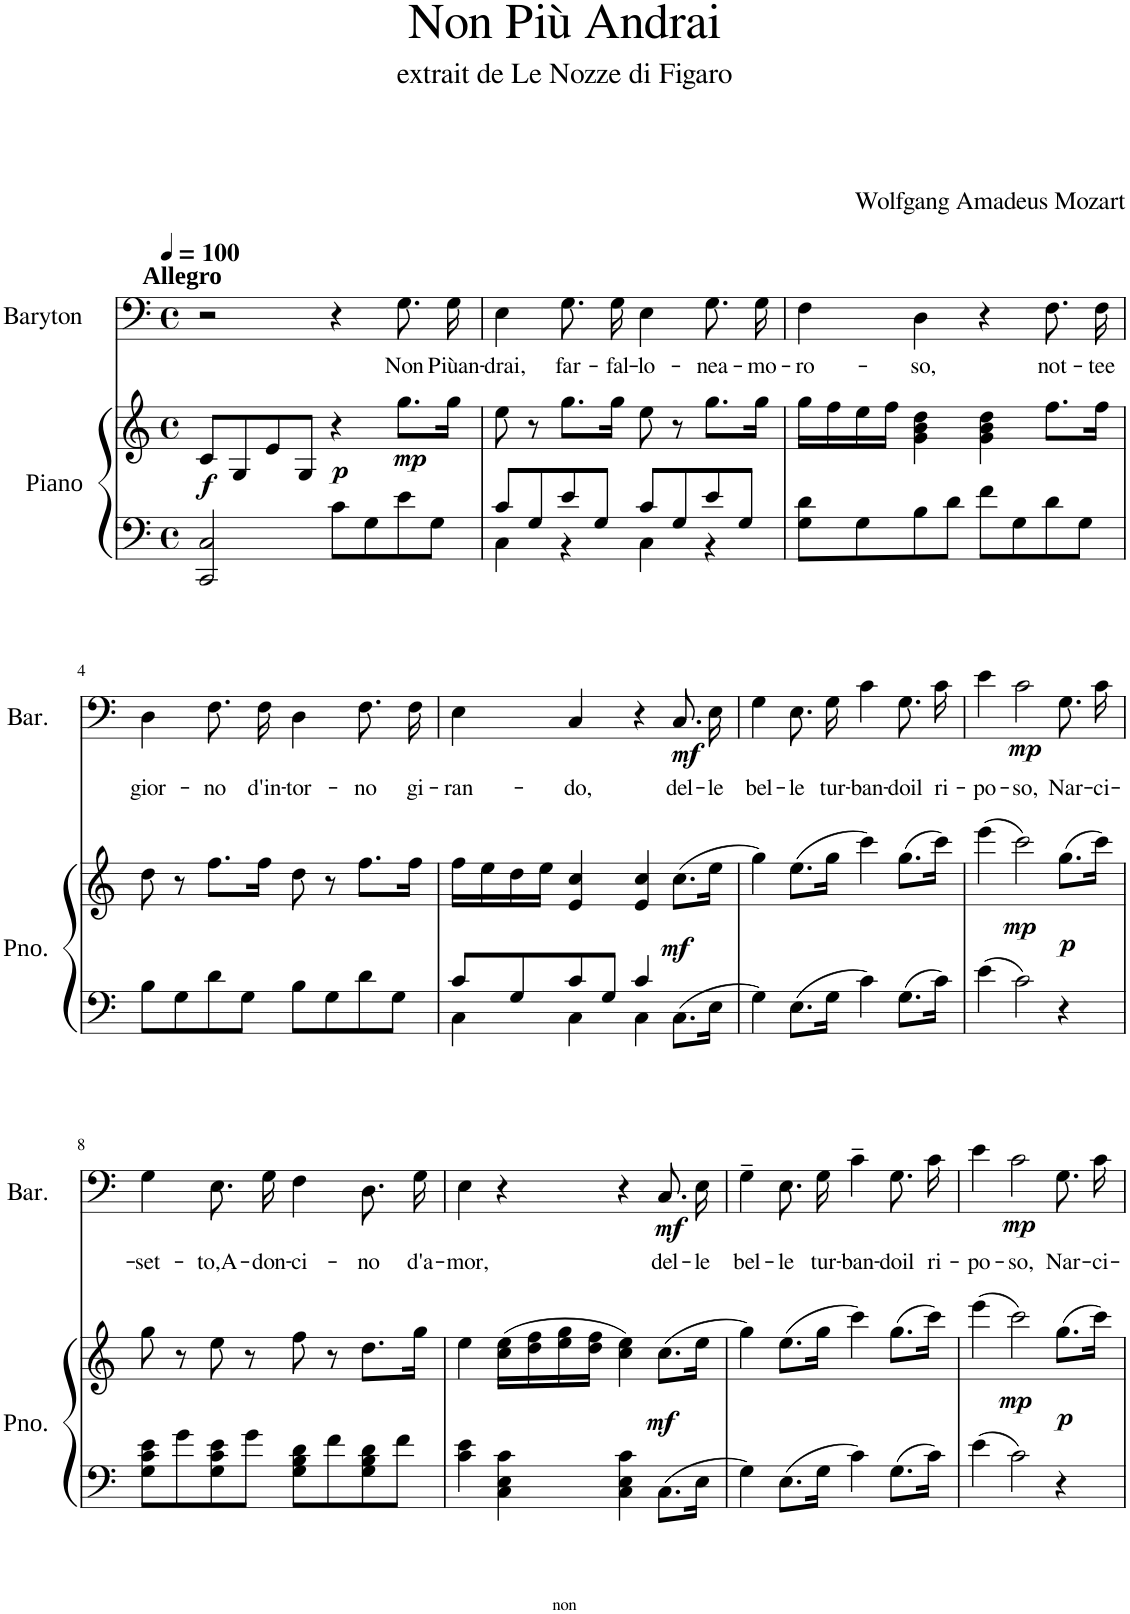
**kern	**kern	**dynam	**kern	**text	**dynam
*part2	*part2	*part2	*part1	*part1	*part1
*staff3	*staff2	*staff2/3	*staff1	*staff1	*staff1
*I"Piano	*	*	*I"Baryton	*	*
*I'Pno.	*	*	*I'Bar.	*	*
*clefF4	*clefG2	*	*clefF4	*	*
*k[]	*k[]	*	*k[]	*	*
*M4/4	*M4/4	*	*M4/4	*	*
*met(c)	*met(c)	*	*met(c)	*	*
*MM100	*MM100	*	*MM100	*	*
=1	=1	=1	=1	=1	=1
!	!	!	!LO:TX:a:B:t=Allegro	!	!
!	!	!LO:DY:b	!	!	!
2CC/ 2C/	8c/L	f	2r	.	.
.	8G/	.	.	.	.
.	8e/	.	.	.	.
.	8G/J	.	.	.	.
!	!	!LO:DY:b	!	!	!
8c\L	4r	p	4r	.	.
8G\	.	.	.	.	.
!	!	!LO:DY:b	!	!LO:LY:b	!
8e\	8.gg\L	mp	8.G\L	Non	.
8G\J	.	.	.	.	.
!	!	!	!	!LO:LY:b	!
.	16gg\Jk	.	16G\Jk	Piùan-	.
=2	=2	=2	=2	=2	=2
*^	*	*	*	*	*
!	!	!	!	!	!LO:LY:b	!
8c/L	4C\	8ee\	.	4E\	-drai,	.
8G/	.	8r	.	.	.	.
!	!	!	!	!	!LO:LY:b	!
8e/	4r	8.gg\L	.	8.G\L	far-	.
8G/J	.	.	.	.	.	.
!	!	!	!	!	!LO:LY:b	!
.	.	16gg\Jk	.	16G\Jk	-fal-	.
!	!	!	!	!	!LO:LY:b	!
8c/L	4C\	8ee\	.	4E\	-lo-	.
8G/	.	8r	.	.	.	.
!	!	!	!	!	!LO:LY:b	!
8e/	4r	8.gg\L	.	8.G\L	-nea-	.
8G/J	.	.	.	.	.	.
!	!	!	!	!	!LO:LY:b	!
.	.	16gg\Jk	.	16G\Jk	-mo-	.
*v	*v	*	*	*	*	*
=3	=3	=3	=3	=3	=3
!	!	!	!	!LO:LY:b	!
8G\ 8d\L	16gg\LL	.	4F\	-ro-	.
.	16ff\	.	.	.	.
8G\	16ee\	.	.	.	.
.	16ff\JJ	.	.	.	.
!	!	!	!	!LO:LY:b	!
8B\	4g\ 4b\ 4dd\	.	4D\	-so,	.
8d\J	.	.	.	.	.
8f\L	4g\ 4b\ 4dd\	.	4r	.	.
8G\	.	.	.	.	.
!	!	!	!	!LO:LY:b	!
8d\	8.ff\L	.	8.F\L	not-	.
8G\J	.	.	.	.	.
!	!	!	!	!LO:LY:b	!
.	16ff\Jk	.	16F\Jk	-tee	.
!!LO:LB:g=z
=4	=4	=4	=4	=4	=4
!	!	!	!	!LO:LY:b	!
8B\L	8dd\	.	4D\	gior-	.
8G\	8r	.	.	.	.
!	!	!	!	!LO:LY:b	!
8d\	8.ff\L	.	8.F\L	-no	.
8G\J	.	.	.	.	.
!	!	!	!	!LO:LY:b	!
.	16ff\Jk	.	16F\Jk	d'in-	.
!	!	!	!	!LO:LY:b	!
8B\L	8dd\	.	4D\	-tor-	.
8G\	8r	.	.	.	.
!	!	!	!	!LO:LY:b	!
8d\	8.ff\L	.	8.F\L	-no	.
8G\J	.	.	.	.	.
!	!	!	!	!LO:LY:b	!
.	16ff\Jk	.	16F\Jk	gi-	.
=5	=5	=5	=5	=5	=5
*^	*	*	*	*	*
!	!	!	!	!	!LO:LY:b	!
8c/L	4C\	16ff\LL	.	4E\	-ran-	.
.	.	16ee\	.	.	.	.
8G/	.	16dd\	.	.	.	.
.	.	16ee\JJ	.	.	.	.
!	!	!	!	!	!LO:LY:b	!
8c/	4C\	4e/ 4cc/	.	4C/	-do,	.
8G/J	.	.	.	.	.	.
4c/	4C\	4e/ 4cc/	.	4r	.	.
!	!	!	!LO:DY:b	!	!LO:LY:b	!LO:DY:b
8.C\L	4ryy	(8.cc\L	mf	8.C\L	del-	mf
!	!	!	!	!	!LO:LY:b	!
16E\Jk	.	16ee\Jk	.	16E\Jk	-le	.
*v	*v	*	*	*	*	*
=6	=6	=6	=6	=6	=6
!	!	!	!	!LO:LY:b	!
4G\	4gg\)	.	4G\	bel-	.
!	!	!	!	!LO:LY:b	!
8.E\L	(8.ee\L	.	8.E\L	-le	.
!	!	!	!	!LO:LY:b	!
16G\Jk	16gg\Jk	.	16G\Jk	tur-	.
!	!	!	!	!LO:LY:b	!
4c\	4ccc\)	.	4c\	-ban-	.
!	!	!	!	!LO:LY:b	!
8.G\L	(8.gg\L	.	8.G\L	-doil	.
!	!	!	!	!LO:LY:b	!
16c\Jk	16ccc\Jk)	.	16c\Jk	ri-	.
=7	=7	=7	=7	=7	=7
!	!	!	!	!LO:LY:b	!
4e\	(4eee\	.	4e\	-po-	.
!	!	!LO:DY:b	!	!LO:LY:b	!LO:DY:b
2c\	2ccc\)	mp	2c\	-so,	mp
!	!	!LO:DY:b	!	!LO:LY:b	!
4r	(8.gg\L	p	8.G\L	Nar-	.
!	!	!	!	!LO:LY:b	!
.	16ccc\Jk)	.	16c\Jk	-ci-	.
!!LO:LB:g=z
=8	=8	=8	=8	=8	=8
!	!	!	!	!LO:LY:b	!
8G\ 8c\ 8e\L	8gg\	.	4G\	-set-	.
8g\	8r	.	.	.	.
!	!	!	!	!LO:LY:b	!
8G\ 8c\ 8e\	8ee\	.	8.E\L	-to,A-	.
8g\J	8r	.	.	.	.
!	!	!	!	!LO:LY:b	!
.	.	.	16G\Jk	-don-	.
!	!	!	!	!LO:LY:b	!
8G\ 8B\ 8d\L	8ff\	.	4F\	-ci-	.
8f\	8r	.	.	.	.
!	!	!	!	!LO:LY:b	!
8G\ 8B\ 8d\	8.dd\L	.	8.D\L	-no	.
8f\J	.	.	.	.	.
!	!	!	!	!LO:LY:b	!
.	16gg\Jk	.	16G\Jk	d'a-	.
=9	=9	=9	=9	=9	=9
!	!	!	!	!LO:LY:b	!
4c\ 4e\	4ee\	.	4E\	-mor,	.
4C\ 4E\ 4c\	(16cc\ 16ee\LL	.	4r	.	.
.	16dd\ 16ff\	.	.	.	.
.	16ee\ 16gg\	.	.	.	.
.	16dd\ 16ff\JJ	.	.	.	.
4C\ 4E\ 4c\	4cc\ 4ee\)	.	4r	.	.
!	!	!LO:DY:b	!	!LO:LY:b	!LO:DY:b
8.C\L	(8.cc\L	mf	8.C\L	del-	mf
!	!	!	!	!LO:LY:b	!
16E\Jk	16ee\Jk	.	16E\Jk	-le	.
=10	=10	=10	=10	=10	=10
!	!	!	!	!LO:LY:b	!
4G\	4gg\)	.	4G~\	bel-	.
!	!	!	!	!LO:LY:b	!
8.E\L	(8.ee\L	.	8.E\L	-le	.
!	!	!	!	!LO:LY:b	!
16G\Jk	16gg\Jk	.	16G\Jk	tur-	.
!	!	!	!	!LO:LY:b	!
4c\	4ccc\)	.	4c~\	-ban-	.
!	!	!	!	!LO:LY:b	!
8.G\L	(8.gg\L	.	8.G\L	-doil	.
!	!	!	!	!LO:LY:b	!
16c\Jk	16ccc\Jk)	.	16c\Jk	ri-	.
=11	=11	=11	=11	=11	=11
!	!	!	!	!LO:LY:b	!
4e\	(4eee\	.	4e\	-po-	.
!	!	!LO:DY:b	!	!LO:LY:b	!LO:DY:b
2c\	2ccc\)	mp	2c\	-so,	mp
!	!	!LO:DY:b	!	!LO:LY:b	!
4r	(8.gg\L	p	8.G\L	Nar-	.
!	!	!	!	!LO:LY:b	!
.	16ccc\Jk)	.	16c\Jk	-ci-	.
=	=	=	=	=	=
*-	*-	*-	*-	*-	*-
